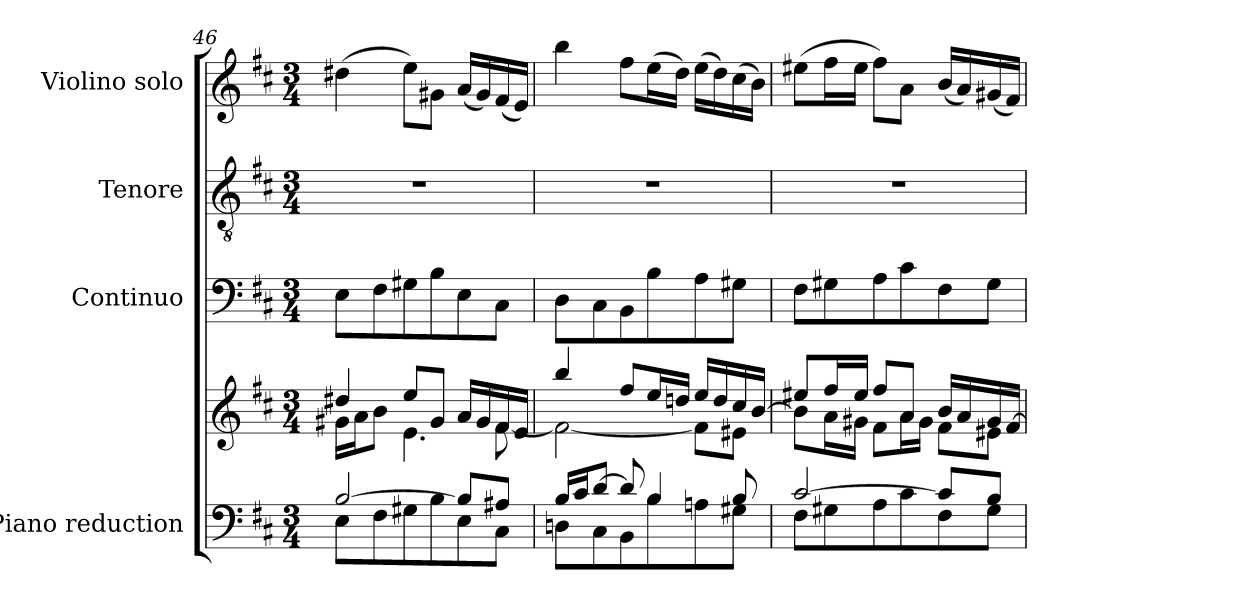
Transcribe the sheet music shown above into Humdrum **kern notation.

**kern	**kern	**kern	**kern	**kern
*part4	*part4	*part3	*part2	*part1
*staff5	*staff4	*staff3	*staff2	*staff1
*I"Piano reduction	*	*I"Continuo	*I"Tenore	*I"Violino solo
*I'Pno	*	*	*	*I'Vln
*clefF4	*clefG2	*clefF4	*clefGv2	*clefG2
*k[f#c#]	*k[f#c#]	*k[f#c#]	*k[f#c#]	*k[f#c#]
*M3/4	*M3/4	*M3/4	*M3/4	*M3/4
=46	=46	=46	=46	=46
*^	*^	*	*	*
[2B/	8E\L	4dd#X/	16g#X\LL	8E\L	2.r	(4dd#X\
.	.	.	16a\J	.	.	.
.	8F#\	.	8b\J	8F#\	.	.
.	8G#X\	8ee/L	4.e\	8G#X\	.	8ee\L)
.	8B\	8g#/J	.	8B\	.	8g#X\J
8B/L]	8E\	16a/LL	.	8E\	.	(16a/LL
.	.	16g#/	.	.	.	16g#/)
8A#X/J	8C#\J	16f#/	[8f#\	8C#\J	.	(16f#/
.	.	16e/JJ	.	.	.	16e/JJ)
=47	=47	=47	=47	=47	=47	=47
16B/LL	8Dn\L	4bb/	2f#\_	8D\L	2.r	4bb\
16c#/J	.	.	.	.	.	.
[8d/J	8C#\	.	.	8C#\	.	.
8d/]	8BB\	8ff#/L	.	8BB\	.	8ff#\L
4B/	8B\	16ee/L	.	8B\	.	(16ee\L
.	.	16ddn/JJ	.	.	.	16dd\JJ)
.	8An\	16ee/LL	8f#\L]	8A\	.	(16ee\LL
.	.	16dd/	.	.	.	16dd\)
8B/	8G#X\J	16cc#/	8e#X\J	8G#X\J	.	(16cc#\
.	.	[<16b/JJ	.	.	.	16b\JJ)
=48	=48	=48	=48	=48	=48	=48
[2c#/	8F#\L	8ee#X/L	8b\L]	8F#\L	2.r	(8ee#X\L
.	8G#X\	16ff#/L	16a\L	8G#X\	.	16ff#\L
.	.	16ee#/JJ	16g#X\JJ	.	.	16ee#\JJ
.	8A\	8ff#/L	8f#\L	8A\	.	8ff#\L)
.	8c#\	8a/J	16a\L	8c#\	.	8a\J
.	.	.	16g#\JJ	.	.	.
8c#/L]	8F#\	16b/LL	8f#\L	8F#\	.	(16b/LL
.	.	16a/	.	.	.	16a/)
8B/J	8G#\J	16g#/	8e#X\J	8G#\J	.	(16g#X/
.	.	[<16f#/JJ	.	.	.	16f#/JJ)
*v	*v	*	*	*	*	*
*	*v	*v	*	*	*
=	=	=	=	=
*-	*-	*-	*-	*-
